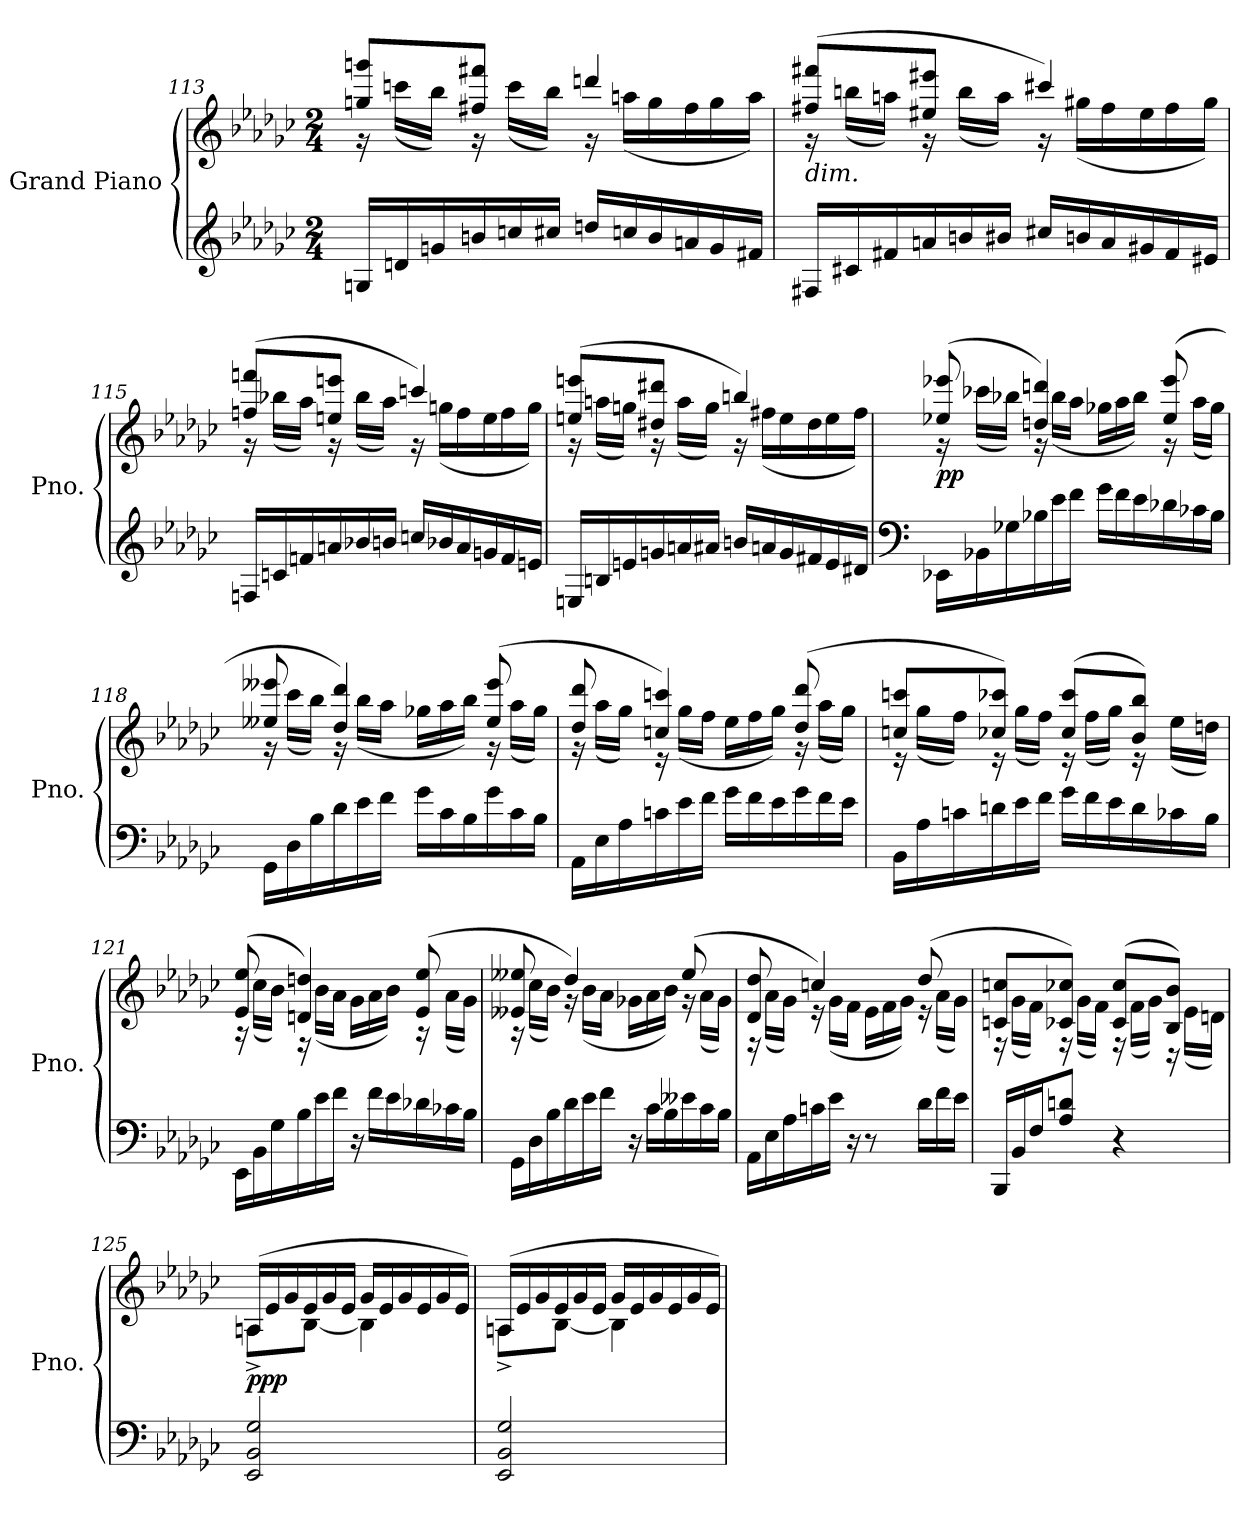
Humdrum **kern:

**kern	**kern	**dynam
*part1	*part1	*part1
*staff2	*staff1	*staff1/2
*I"Grand Piano	*	*
*I'Pno.	*	*
*clefG2	*clefG2	*
*k[b-e-a-d-g-c-]	*k[b-e-a-d-g-c-]	*
*M2/4	*M2/4	*
=113	=113	=113
*	*^	*
*Xtuplet	*	*Xtuplet	*
24Gn/LL	8ggn/ 8gggn/L	24r	.
24dn/	.	(>24cccn\LL	.
24gn/	.	24bb-\JJ)	.
24bn/	8ff#X/ 8fff#X/J	24r	.
24ccn/	.	(>24ccc\LL	.
24cc#X/JJ	.	24bb-\JJ)	.
24ddn/LL	4dddn/	24r	.
24ccn/	.	(>24aan\LL	.
24b/	.	24gg\	.
24an/	.	24ff#\	.
24g/	.	24gg\	.
24f#X/JJ	.	24aa\JJ)	.
!!LO:LB:g=z	!!
=114	=114	=114	=114
!	!LO:TX:b:i:t=dim.	!	!
24F#X/LL	(>8ff#X/ 8fff#X/L	24r	.
24c#X/	.	(>24bbn\LL	.
24f#X/	.	24aan\JJ)	.
24an/	8ee#X/ 8eee#X/J	24r	.
24bn/	.	(>24bb\LL	.
24b#X/JJ	.	24aa\JJ)	.
24cc#X/LL	4ccc#X/)	24r	.
24bn/	.	(>24gg#X\LL	.
24a/	.	24ff#\	.
24g#X/	.	24ee#\	.
24f#/	.	24ff#\	.
24e#X/JJ	.	24gg#\JJ)	.
=115	=115	=115	=115
24Fn/LL	(>8ffn/ 8fffn/L	24r	.
24cn/	.	(>24bb-X\LL	.
24fn/	.	24aa-\JJ)	.
24an/	8een/ 8eeen/J	24r	.
24b-X/	.	(>24bb-\LL	.
24bn/JJ	.	24aa-\JJ)	.
24ccn/LL	4cccn/)	24r	.
24b-X/	.	(>24ggn\LL	.
24a/	.	24ff\	.
24gn/	.	24ee\	.
24f/	.	24ff\	.
24en/JJ	.	24gg\JJ)	.
=116	=116	=116	=116
24En/LL	(>8een/ 8eeen/L	24r	.
24Bn/	.	(>24aan\LL	.
24en/	.	24ggn\JJ)	.
24gn/	8dd#X/ 8ddd#X/J	24r	.
24an/	.	(>24aa\LL	.
24a#X/JJ	.	24gg\JJ)	.
24bn/LL	4bbn/)	24r	.
24an/	.	(>24ff#X\LL	.
24g/	.	24ee\	.
24f#X/	.	24dd#\	.
24e/	.	24ee\	.
24d#X/JJ	.	24ff#\JJ)	.
!!LO:PB:g=z	!!
=117	=117	=117	=117
*clefF4	*	*	*
!	!	!	!LO:DY:b
24EE-X\LL	(>8ee-X/ 8eee-X/	24r	pp
24BB-X\	.	(>24ccc-X\LL	.
24G-X\	.	24bb-X\JJ)	.
24B-X\	4ddn/ 4dddn/)	24r	.
24e-\	.	(>24bb-\LL	.
24f\JJ	.	24aa-\JJ	.
24g-\LL	.	24gg-X\LL	.
24f\	.	24aa-\	.
24e-\	.	24bb-\JJ)	.
24d-X\	(>8ee-/ 8eee-/	24r	.
24c-X\	.	(>24aa-\LL	.
24B-\JJ	.	24gg-\JJ)	.
=118	=118	=118	=118
24GG-\LL	8ee--X/ 8eee--X/	24r	.
24D-\	.	(>24ccc-\LL	.
24B-\	.	24bb-\JJ)	.
24d-\	4dd-/ 4ddd-/)	24r	.
24e-\	.	(>24bb-\LL	.
24f\JJ	.	24aa-\JJ	.
24g-\LL	.	24gg-X\LL	.
24c-\	.	24aa-\	.
24B-\	.	24bb-\JJ)	.
24g-\	(>8ee--/ 8eee--/	24r	.
24c-\	.	(>24aa-\LL	.
24B-\JJ	.	24gg-\JJ)	.
=119	=119	=119	=119
24AA-\LL	8dd-/ 8ddd-/	24r	.
24E-\	.	(>24aa-\LL	.
24A-\	.	24gg-\JJ)	.
24cn\	4ccn/ 4cccn/)	24r	.
24e-\	.	(>24gg-\LL	.
24f\JJ	.	24ff\JJ	.
24g-\LL	.	24ee-\LL	.
24f\	.	24ff\	.
24e-\	.	24gg-\JJ)	.
24g-\	(>8dd-/ 8ddd-/	24r	.
24f\	.	(>24aa-\LL	.
24e-\JJ	.	24gg-\JJ)	.
!!LO:LB:g=z	!!
=120	=120	=120	=120
24BB-\LL	8ccn/ 8cccn/L	24r	.
24A-\	.	(>24gg-\LL	.
24cn\	.	24ff\JJ)	.
24dn\	8cc-X/ 8ccc-X/J)	24r	.
24e-\	.	(>24gg-\LL	.
24f\JJ	.	24ff\JJ)	.
24g-\LL	(>8cc-/ 8ccc-/L	24r	.
24f\	.	(>24ff\LL	.
24e-\	.	24gg-\JJ)	.
24d\	8b-/ 8bb-/J)	24r	.
24c-X\	.	(>24ee-\LL	.
24B-\JJ	.	24ddn\JJ)	.
=121	=121	=121	=121
24EE-\LL	(>8e-/ 8ee-/	24r	.
24BB-\	.	(>24cc-\LL	.
24G-\	.	24b-\JJ)	.
24B-\	4dn/ 4ddn/)	24r	.
24e-\	.	(>24b-\LL	.
24f\JJ	.	24a-\JJ	.
24r	.	24g-\LL	.
24f\LL	.	24a-\	.
24e-\	.	24b-\JJ)	.
24d-X\	(>8e-/ 8ee-/	24r	.
24c-X\	.	(>24a-\LL	.
24B-\JJ	.	24g-\JJ)	.
=122	=122	=122	=122
24GG-\LL	8e--X/ 8ee--X/	24r	.
24D-\	.	(>24cc-\LL	.
24B-\	.	24b-\JJ)	.
24d-\	4dd-/)	24r	.
24e-\	.	(>24b-\LL	.
24f\JJ	.	24a-\JJ	.
24r	.	24g-X\LL	.
24c-\LL	.	24a-\	.
24B-\	.	24b-\JJ)	.
24e--X\	(>8ee--/	24r	.
24c-\	.	(>24a-\LL	.
24B-\JJ	.	24g-\JJ)	.
!!LO:LB:g=z	!!
=123	=123	=123	=123
24AA-\LL	8d-/ 8dd-/	24r	.
24E-\	.	(>24a-\LL	.
24A-\	.	24g-\JJ)	.
24cn\	4ccn/)	24r	.
24e-\JJ	.	(>24g-\LL	.
24r	.	24f\JJ	.
8r	.	24e-\LL	.
.	.	24f\	.
.	.	24g-\JJ)	.
24d-\LL	(>8dd-/	24r	.
24f\	.	(>24a-\LL	.
24e-\JJ	.	24g-\JJ)	.
=124	=124	=124	=124
24BBB-/LL	8cn/ 8ccn/L	24r	.
24BB-/	.	(>24g-\LL	.
24F/J	.	24f\JJ)	.
8A-/ 8dn/J	8c-X/ 8cc-X/J)	24r	.
.	.	(>24g-\LL	.
.	.	24f\JJ)	.
4r	(>8c-/ 8cc-/L	24r	.
.	.	(>24f\LL	.
.	.	24g-\JJ)	.
.	8B-/ 8b-/J)	24r	.
.	.	(>24e-\LL	.
.	.	24dn\JJ)	.
=125	=125	=125	=125
!	!	!	!LO:DY:b
2EE-/ 2BB-/ 2G-/	(>24An/LL	8A^\L	ppp
.	24e-/	.	.
.	24g-/	.	.
.	24e-/	[8B-\J	.
.	24g-/	.	.
.	24e-/JJ	.	.
.	24g-/LL	4B-\]	.
.	24e-/	.	.
.	24g-/	.	.
.	24e-/	.	.
.	24g-/	.	.
.	24e-/JJ)	.	.
!!LO:LB:g=z	!!
=126	=126	=126	=126
2EE-/ 2BB-/ 2G-/	(>24An/LL	8A^\L	.
.	24e-/	.	.
.	24g-/	.	.
.	24e-/	[8B-\J	.
.	24g-/	.	.
.	24e-/JJ	.	.
.	24g-/LL	4B-\]	.
.	24e-/	.	.
.	24g-/	.	.
.	24e-/	.	.
.	24g-/	.	.
.	24e-/JJ)	.	.
*	*v	*v	*
=	=	=
*-	*-	*-
